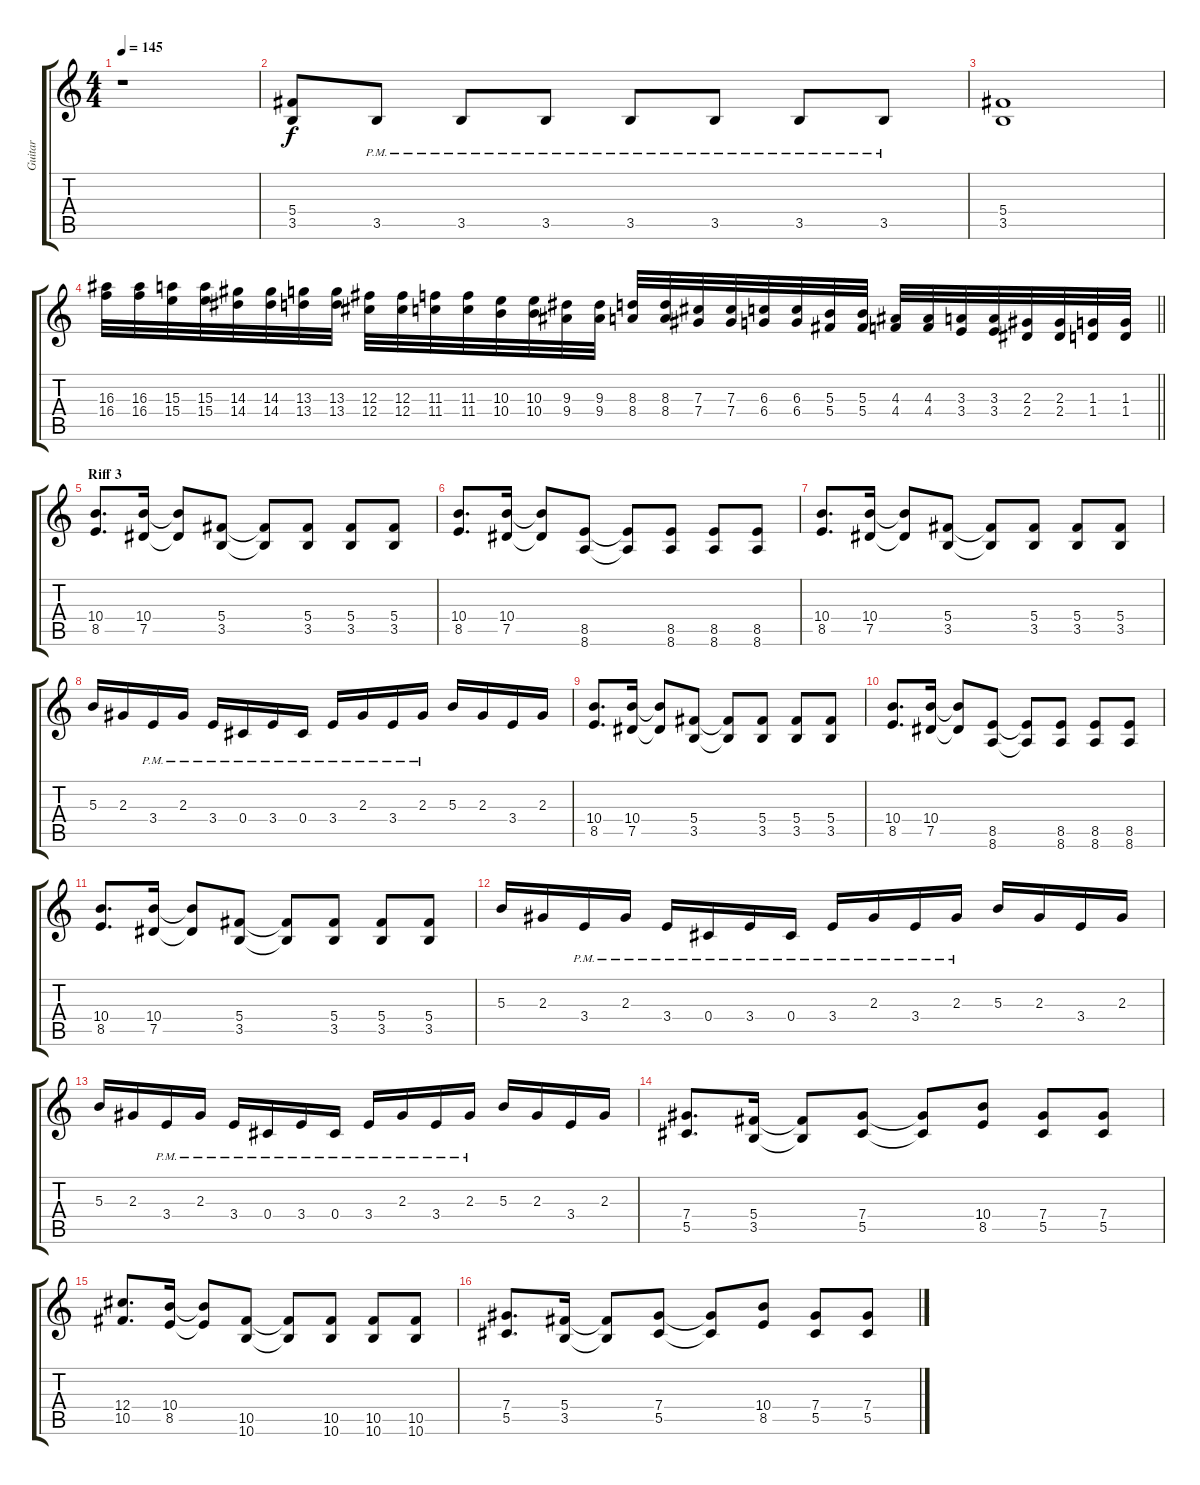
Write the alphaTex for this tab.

\track ("Guitar" "Guitar") {instrument distortionguitar}
\staff {score tabs}
\tuning (Eb4 Bb3 Gb3 Db3 Ab2 Db2) {hide}
\ts (4 4)
\tempo 145
\clef g2
\ks c
r.1{dy f} |
(5.4 3.5).8 3.5{pm}.8 3.5{pm}.8 3.5{pm}.8 3.5{pm}.8 3.5{pm}.8 3.5{pm}.8 3.5{pm}.8 |
(5.4 3.5).1 |
\barLineRight lightlight
(16.3 16.4).32{volume 16 instrument guitarfretnoise} (16.3 16.4).32 (15.3 15.4).32 (15.3 15.4).32 (14.3 14.4).32 (14.3 14.4).32 (13.3 13.4).32 (13.3 13.4).32 (12.3 12.4).32 (12.3 12.4).32 (11.3 11.4).32 (11.3 11.4).32 (10.3 10.4).32 (10.3 10.4).32 (9.3 9.4).32 (9.3 9.4).32 (8.3 8.4).32 (8.3 8.4).32 (7.3 7.4).32 (7.3 7.4).32 (6.3 6.4).32 (6.3 6.4).32 (5.3 5.4).32 (5.3 5.4).32 (4.3 4.4).32 (4.3 4.4).32 (3.3 3.4).32 (3.3 3.4).32 (2.3 2.4).32 (2.3 2.4).32 (1.3 1.4).32 (1.3 1.4).32 |
\section ("" "Riff 3")
(10.4 8.5).8{d volume 14 instrument distortionguitar} (10.4 7.5).16 (10.4{t} 7.5{t}).8 (5.4 3.5).8 (5.4{t} 3.5{t}).8 (5.4 3.5).8 (5.4 3.5).8 (5.4 3.5).8 |
(10.4 8.5).8{d} (10.4 7.5).16 (10.4{t} 7.5{t}).8 (8.5 8.6).8 (8.5{t} 8.6{t}).8 (8.5 8.6).8 (8.5 8.6).8 (8.5 8.6).8 |
(10.4 8.5).8{d} (10.4 7.5).16 (10.4{t} 7.5{t}).8 (5.4 3.5).8 (5.4{t} 3.5{t}).8 (5.4 3.5).8 (5.4 3.5).8 (5.4 3.5).8 |
5.3.16 2.3.16 3.4{pm}.16 2.3{pm}.16 3.4{pm}.16 0.4{pm}.16 3.4{pm}.16 0.4{pm}.16 3.4{pm}.16 2.3{pm}.16 3.4{pm}.16 2.3{pm}.16 5.3.16 2.3.16 3.4.16 2.3.16 |
(10.4 8.5).8{d} (10.4 7.5).16 (10.4{t} 7.5{t}).8 (5.4 3.5).8 (5.4{t} 3.5{t}).8 (5.4 3.5).8 (5.4 3.5).8 (5.4 3.5).8 |
(10.4 8.5).8{d} (10.4 7.5).16 (10.4{t} 7.5{t}).8 (8.5 8.6).8 (8.5{t} 8.6{t}).8 (8.5 8.6).8 (8.5 8.6).8 (8.5 8.6).8 |
(10.4 8.5).8{d} (10.4 7.5).16 (10.4{t} 7.5{t}).8 (5.4 3.5).8 (5.4{t} 3.5{t}).8 (5.4 3.5).8 (5.4 3.5).8 (5.4 3.5).8 |
5.3.16 2.3.16 3.4{pm}.16 2.3{pm}.16 3.4{pm}.16 0.4{pm}.16 3.4{pm}.16 0.4{pm}.16 3.4{pm}.16 2.3{pm}.16 3.4{pm}.16 2.3{pm}.16 5.3.16 2.3.16 3.4.16 2.3.16 |
5.3.16 2.3.16 3.4{pm}.16 2.3{pm}.16 3.4{pm}.16 0.4{pm}.16 3.4{pm}.16 0.4{pm}.16 3.4{pm}.16 2.3{pm}.16 3.4{pm}.16 2.3{pm}.16 5.3.16 2.3.16 3.4.16 2.3.16 |
(7.4 5.5).8{d} (5.4 3.5).16 (5.4{t} 3.5{t}).8 (7.4 5.5).8 (7.4{t} 5.5{t}).8 (10.4 8.5).8 (7.4 5.5).8 (7.4 5.5).8 |
(12.4 10.5).8{d} (10.4 8.5).16 (10.4{t} 8.5{t}).8 (10.5 10.6).8 (10.5{t} 10.6{t}).8 (10.5 10.6).8 (10.5 10.6).8 (10.5 10.6).8 |
(7.4 5.5).8{d} (5.4 3.5).16 (5.4{t} 3.5{t}).8 (7.4 5.5).8 (7.4{t} 5.5{t}).8 (10.4 8.5).8 (7.4 5.5).8 (7.4 5.5).8
